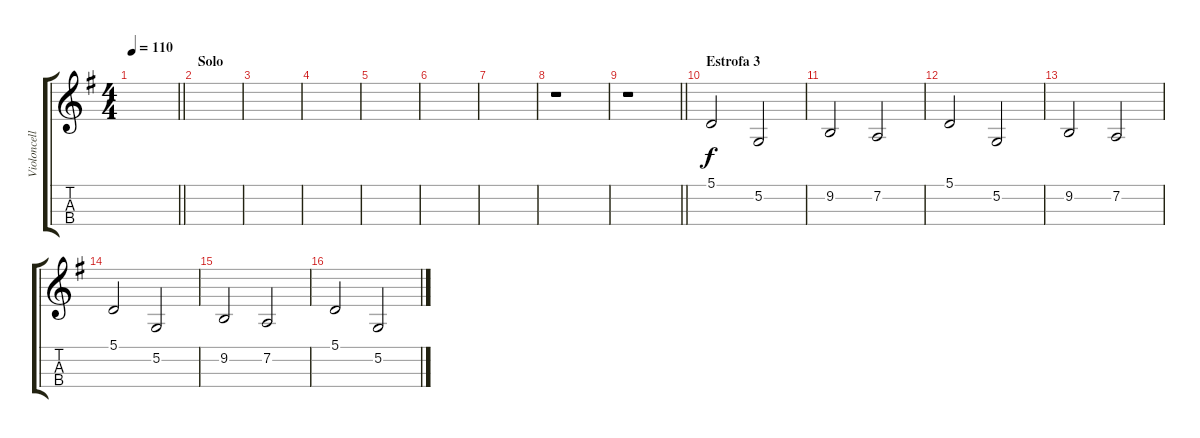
\track ("Violoncello" "Violoncell") {instrument stringensemble1}
\staff {score tabs}
\tuning (A3 D3 G2 C2) {hide}
\ts (4 4)
\tempo 110
\clef g2
\barLineRight lightlight
\ks g
|
\section ("" "Solo")
|
|
|
|
|
|
r.1 |
\barLineRight lightlight
r.1 |
\section ("" "Estrofa 3")
5.1.2 5.2.2 |
9.2.2 7.2.2 |
5.1.2 5.2.2 |
9.2.2 7.2.2 |
5.1.2 5.2.2 |
9.2.2 7.2.2 |
5.1.2 5.2.2
